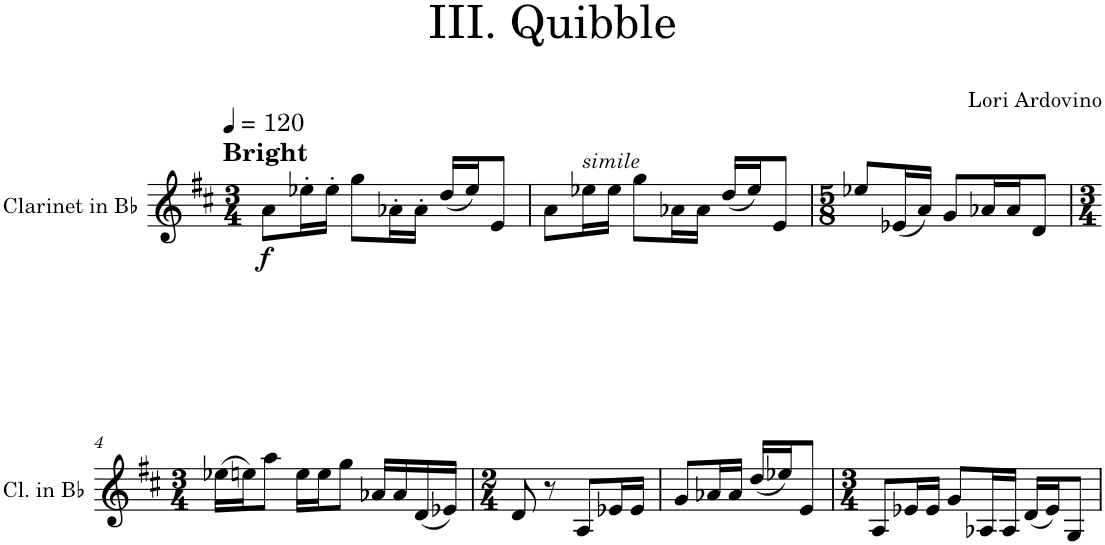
**kern	**dynam
*part1	*part1
*staff1	*staff1
*I"Clarinet in Bb	*
*I'Cl. in Bb	*
*clefG2	*
*Trd1c2	*
*k[f#c#]	*
*M3/4	*
*MM120	*
=1	=1
!LO:TX:a:B:t=Bright	!
!	!LO:DY:b
8a\L	f
16ee-X'\L	.
16ee-'\JJ	.
8gg\L	.
16a-X'\L	.
16a-'\JJ	.
(16dd/LL	.
16ee-/J)	.
8e/J	.
=2	=2
8a\L	.
!LO:TX:a:i:t=simile	!
16ee-X\L	.
16ee-\JJ	.
8gg\L	.
16a-X\L	.
16a-\JJ	.
(16dd/LL	.
16ee-/J)	.
8e/J	.
=3	=3
*M5/8	*
8ee-X/L	.
(16e-X/L	.
16a/JJ)	.
8g/L	.
16a-X/L	.
16a-/J	.
8d/J	.
!!LO:LB:g=z
=4	=4
*M3/4	*
(16ee-X\LL	.
16een\J)	.
8aa\J	.
16ee\LL	.
16ee\J	.
8gg\J	.
16a-X/LL	.
16a-/	.
(16d/	.
16e-X/JJ)	.
=5	=5
*M2/4	*
8d/	.
8r	.
8A/L	.
16e-X/L	.
16e-/JJ	.
=6	=6
8g/L	.
16a-X/L	.
16a-/JJ	.
(16dd/LL	.
16ee-X/J)	.
8e/J	.
=7	=7
*M3/4	*
8A/L	.
16e-X/L	.
16e-/JJ	.
8g/L	.
16A-X/L	.
16A-/JJ	.
(16d/LL	.
16e-/J)	.
8G/J	.
=	=
*-	*-
